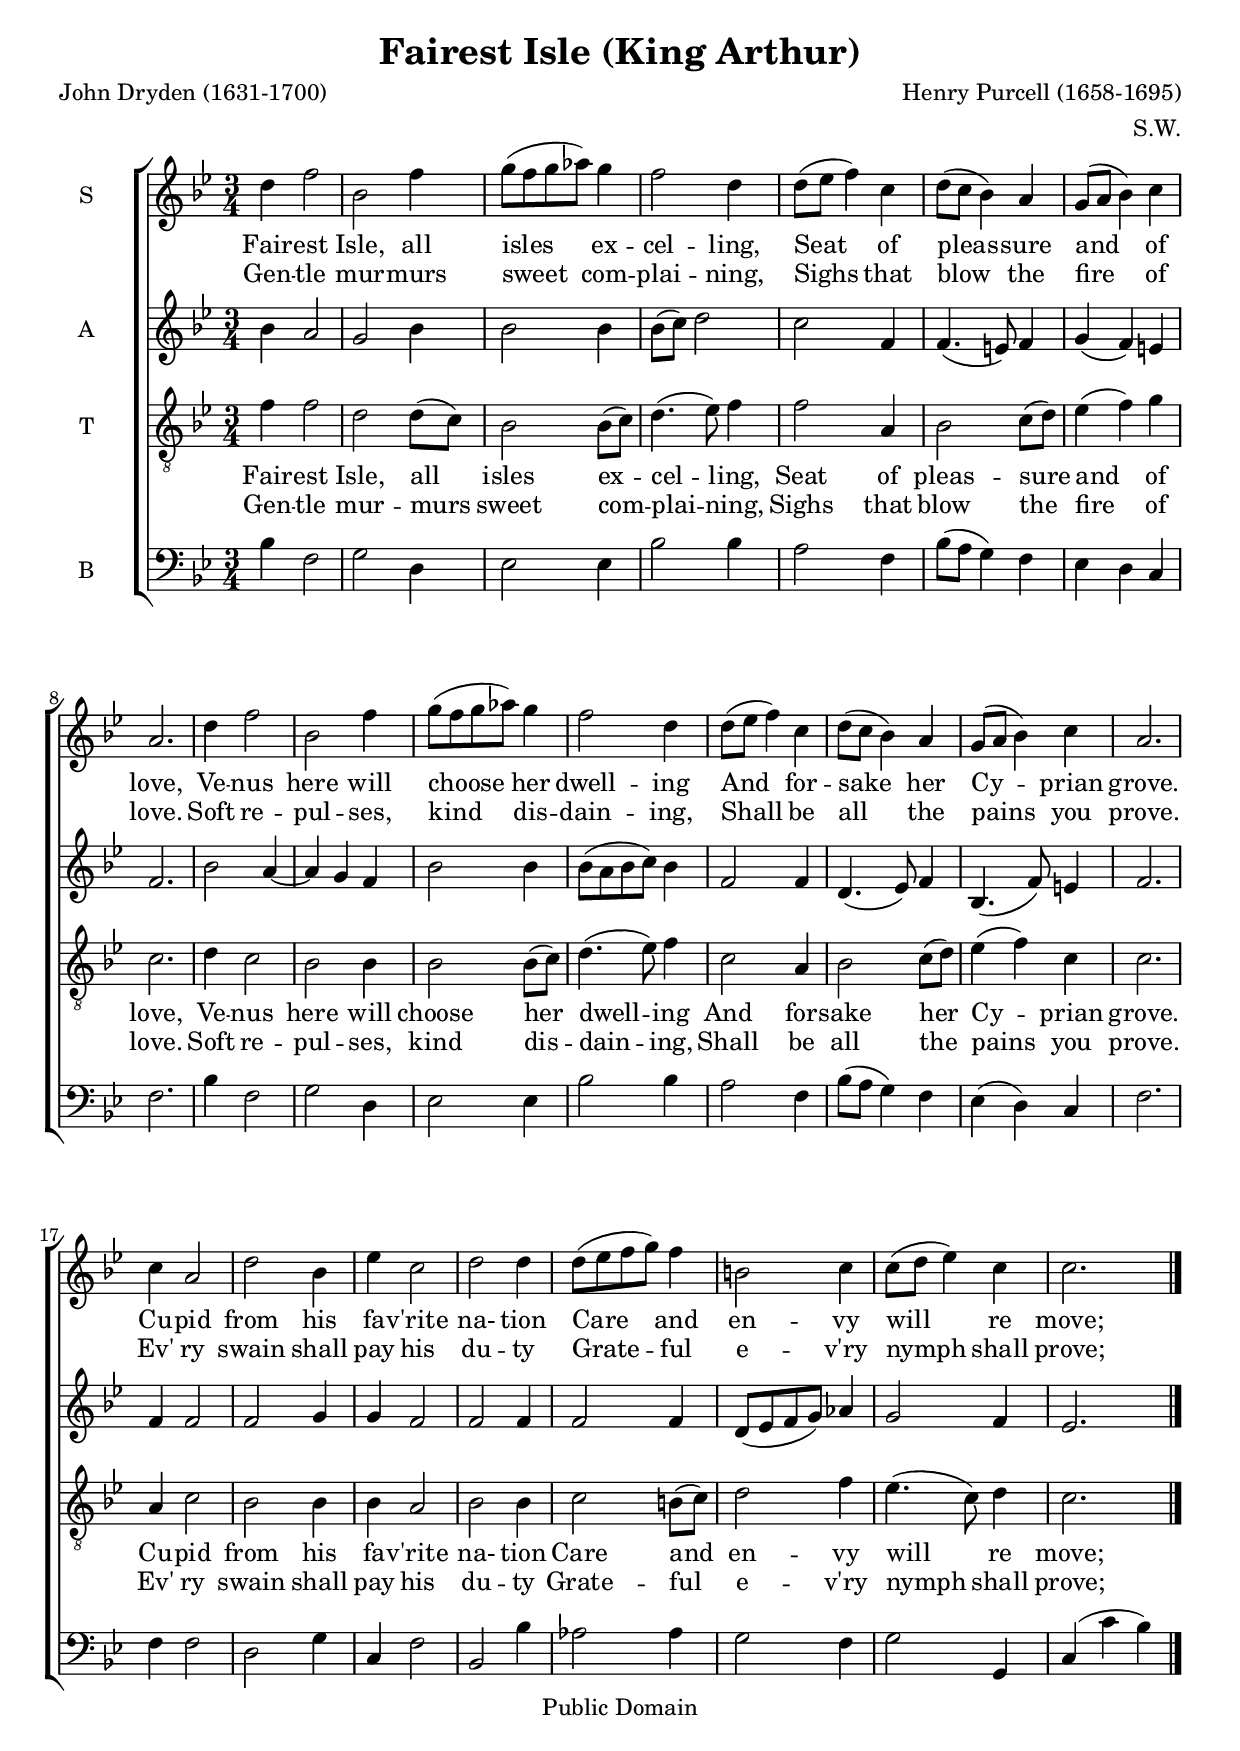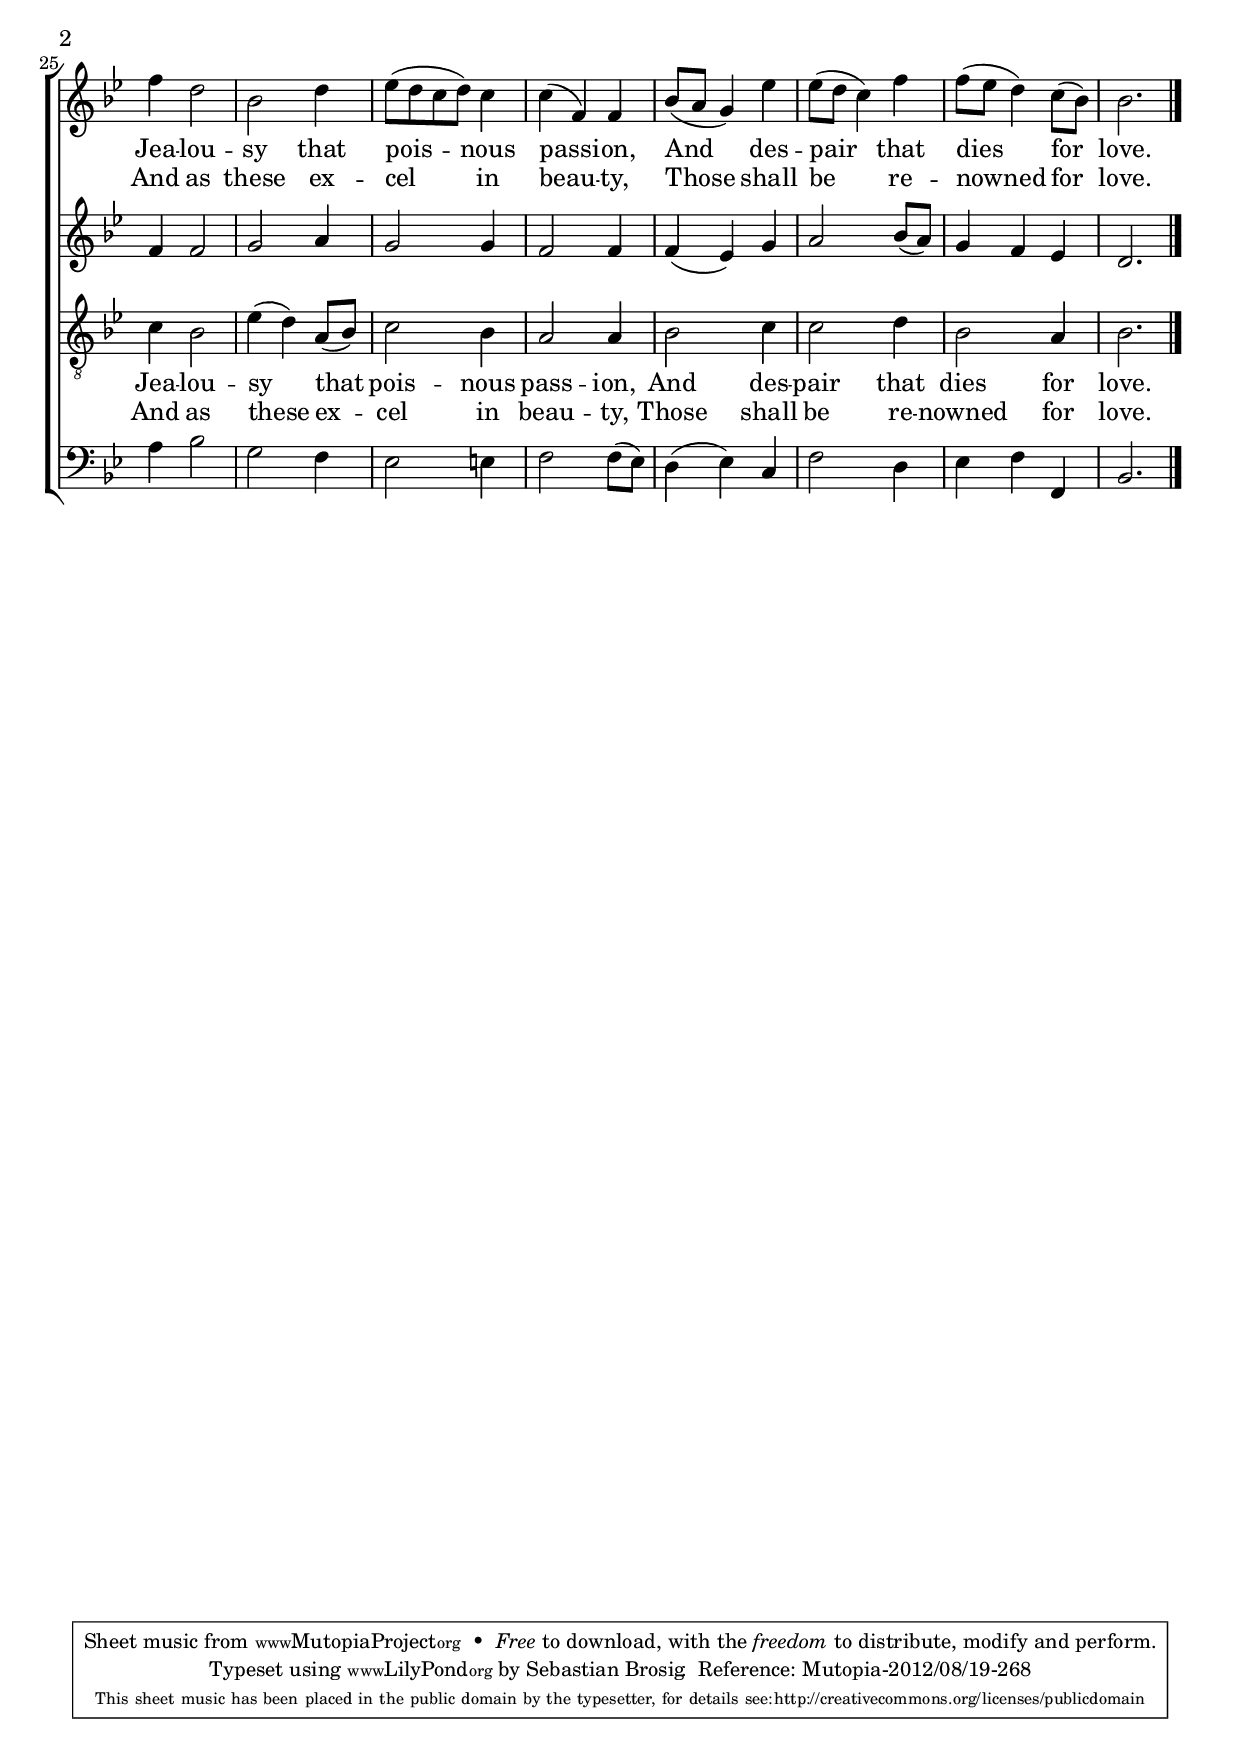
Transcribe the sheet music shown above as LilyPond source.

\header {
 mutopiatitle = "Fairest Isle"
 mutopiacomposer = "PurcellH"
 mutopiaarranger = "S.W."
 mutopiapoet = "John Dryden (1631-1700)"
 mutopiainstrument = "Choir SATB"
 date = "1827"
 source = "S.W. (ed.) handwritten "
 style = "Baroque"
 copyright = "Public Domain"
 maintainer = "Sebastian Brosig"
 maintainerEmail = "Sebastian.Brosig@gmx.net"
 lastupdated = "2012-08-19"
  title="Fairest Isle (King Arthur)"
  composer="Henry Purcell (1658-1695)"
  poet="John Dryden (1631-1700)"
  arranger = "S.W."

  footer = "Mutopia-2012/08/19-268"
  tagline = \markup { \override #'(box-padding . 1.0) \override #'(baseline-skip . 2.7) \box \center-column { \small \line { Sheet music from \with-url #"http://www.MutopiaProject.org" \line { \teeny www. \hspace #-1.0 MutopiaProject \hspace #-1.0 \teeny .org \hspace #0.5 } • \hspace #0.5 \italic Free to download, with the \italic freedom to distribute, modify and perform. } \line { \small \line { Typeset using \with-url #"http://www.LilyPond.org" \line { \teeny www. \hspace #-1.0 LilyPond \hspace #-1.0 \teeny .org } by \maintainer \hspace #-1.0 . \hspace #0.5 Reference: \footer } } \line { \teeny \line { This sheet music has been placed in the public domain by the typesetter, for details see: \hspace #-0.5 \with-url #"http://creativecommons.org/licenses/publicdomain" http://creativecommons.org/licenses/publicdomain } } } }
}

\version "2.16.0"
\include "deutsch.ly"
% #(set-global-staff-size 20)

global =  {
   \time 3/4
   \key b \major
   s1*18 \bar "|."
}

sopranoMelody =  \relative c''
	{   
            d4 f2 |  b,2 f'4 |  g8 ( f8 g8  as8) g4 |  f2 d4 |  d8 ( es  f4) c |  d8 ( c  b4) a |  g8 ( a   b4) c | 
            a2. | d4 f2 | b,2 f'4 | g8 ( f g  as) g4 | f2 d4 | d8 ( es  f4) c4 |
            d8 ( c  b4) a4 | g8 ( a  b4)c | a2. |  c4 a2 | d2 b4 | es4 c2 | d2 d4 | d8 ( es f  g) f4 | 
            h,2 c4 | c8 ( d  es4) c | c2. | f4 d2 | b2 d4 | es8 ( d c  d) c4 | c ( f,) f |
            b8 ( a  g4) es' | es8 ( d  c4) f | f8 ( es  d4)  c8 ( b)  | b2. |  \bar "|."
	}

altoMelody =  \relative c'' 
        { 
          b4 a2 |  g2 b4 |  b2 b4 |  b8 ( c8) d2 |  c2 f,4  | f4. ( e8) f4 |  g4 ( f4) e4 | 
          f2. |b2 a4 ~ | a g f | b2 b4 | b8 ( a b  c) b4 | f2 f4 | d4. ( es8) f4 | 
          b,4. ( f'8) e4 | f2. |  f4 f2 | f2 g4 | g4 f2 | f2 f4 | f2 f4 | 
          d8 ( es f  g) as4 | g2 f4 es2. | f4 f2 | g2 a4 | g2 g4 | f2 f4 |
          f4 ( es) g | a2 b8 ( a) | g4 f es | d2. |
	}
tenorMelody =  \relative f' {
	 f4 f2  | d2 d8 ( c8) |  b2 b8 ( c) |  d4. ( es8) f4 |  f2  a,4 |  b2 c8 ( d) |  es4 ( f) g |
         c,2. | d4 c2 | b2 b4 | b2 b8 ( c) | d4. ( es8) f4 | c2 a4 | b2 c8( d) |
         es4 ( f) c | c2. | a4 c2 | b2 b4 | b4 a2 | b2 b4 | c2 h8 ( c) | 
         d2 f4 | es4. ( c8) d4 | c2. | c4 b2 | es4 ( d) a8 ( b) | c2 b4 | a2 a4 | 
         b2 c4 | c2 d4  | b2 a4 | b2. |
}
bassMelody =  \relative c' {
        b4 f2 | g2 d4 | es2 es4 |  b'2 b4 |  a2 f4 | b8 ( a  g4) f |  es d c  |  
        f2. | b4 f2 | g d4 | es2 es4 | b'2 b4 a2 f4 | b8 ( a  g4) f |
        es ( d) c | f2. | f4 f2 | d2 g4 | c,4 f2 | b, 2 b'4 | as2 as4 | 
        g2 f4 | g2 g,4 | c ( c'  b) | a4 b2 | g2 f4 es2 e4 | f2 f8 ( es) |
        d4 ( es) c | f2 d4 | es f f, | b2. |
	}

text = \lyricmode {
Fair -- est Isle, all isles ex -- cel -- ling, Seat of pleas -- sure and of 
love, Ve -- nus here will choose her dwell -- ing And for -- sake her
Cy -- prian grove. Cu -- pid from his fa -- v'rite na- tion Care and 
en -- vy will re move; Jea -- lou -- sy that pois -- nous pass -- ion, 
And des -- pair that dies for love.
}

secondverse = \lyricmode { 
Gen -- tle mur -- murs sweet com -- plai -- ning, Sighs that blow the fire of 
love. Soft re -- pul -- ses, kind dis -- dain -- ing, Shall be all the 
pains you prove. Ev' ry swain shall pay his du -- ty Grate -- ful 
e -- v'ry nymph shall prove; And as these ex -- cel in beau -- ty, 
Those shall be re -- nowned for love. 
}

sopranoTotal = <<
	\new Staff = "soprano" { 
		\set Staff.instrumentName = "S"
	 	\set Staff.midiInstrument = "voice oohs"
		\clef "violin"
		\new Voice = "soprano" << 
			\global
			\sopranoMelody
		>>
	}
	\new Lyrics \lyricsto "soprano" \text
	\new Lyrics \lyricsto "soprano" \secondverse
>>

altoTotal = \new Staff = "alto" { 
	\set Staff.instrumentName = "A"
	\set Staff.midiInstrument = "voice oohs"
	\clef "violin"
	\new Voice=alto<< 
		\global
		\altoMelody
		>>
	}

tenorTotal = <<
	\new Staff = "tenor" { 
		\set Staff.instrumentName = "T"
		\set Staff.midiInstrument = "voice oohs"
		\clef "violin_8"
		\new Voice=tenor<< 
			\global
			\tenorMelody
		>>
	}
	\new Lyrics \lyricsto "tenor" \text
	\new Lyrics \lyricsto "tenor" \secondverse
>>

bassTotal = \context Staff = "bass" { 
	\set Staff.instrumentName = "B"
	\set Staff.midiInstrument = "voice oohs"
	\clef "bass"
	\new Voice=bass<< 
		\global
		\bassMelody
	>>
}
        
\score {
     \new ChoirStaff = "choir" <<
       \sopranoTotal
       \altoTotal
       \tenorTotal
       \bassTotal
     >>

  \layout { % line-width = 19.0 \cm 
           }
  
  \midi {
    \tempo 4 = 120
    }


}

% EOF

